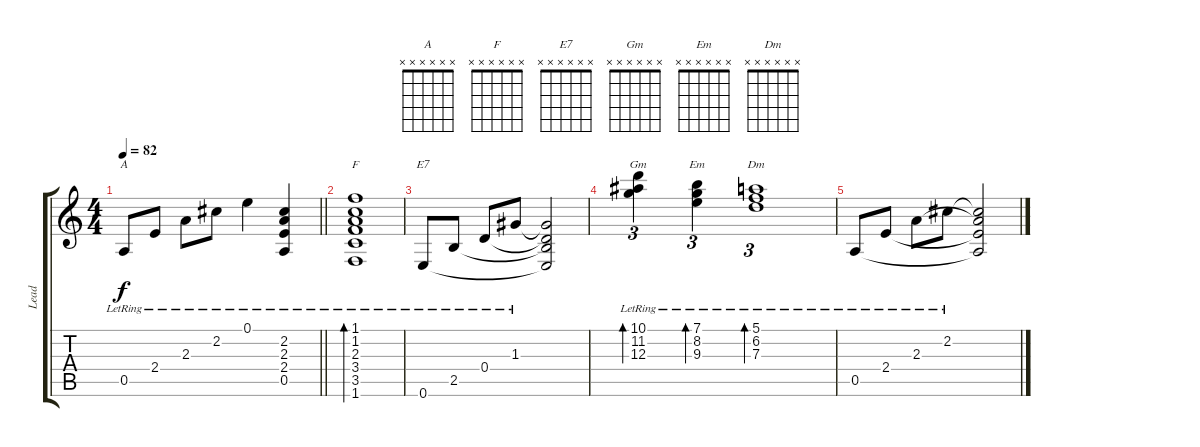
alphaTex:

\track ("Lead" "Lead") {instrument acousticguitarsteel}
\staff {score tabs}
\tuning (E4 B3 G3 D3 A2 E2) {hide}
\chord ("A" x x x x x x)
\chord ("F" x x x x x x)
\chord ("E7" x x x x x x)
\chord ("Gm" x x x x x x)
\chord ("Em" x x x x x x)
\chord ("Dm" x x x x x x)
\ts (4 4)
\tempo 82
\clef g2
\barLineRight lightlight
\ks c
0.5{lr}.8{ch "A" dy f} 2.4{lr}.8 2.3{lr}.8 2.2{lr}.8 0.1{lr}.4 (2.2{lr} 2.3{lr} 2.4{lr} 0.5{lr}).4 |
(1.1{lr} 1.2{lr} 2.3{lr} 3.4{lr} 3.5{lr} 1.6{lr}).1{bd 240 ch "F"} |
0.6{lr}.8{ch "E7"} 2.5{lr}.8 0.4{lr}.8 1.3{lr}.8 (1.3{t} 0.4{t} 2.5{t} 0.6{t}).2 |
(10.1{lr} 11.2{lr} 12.3{lr}).4{tu (3 2) bd 120 ch "Gm"} (7.1{lr} 8.2{lr} 9.3{lr}).4{tu (3 2) bd 120 ch "Em"} (5.1{lr} 6.2{lr} 7.3{lr}).1{tu (3 2) bd 120 ch "Dm"} |
0.5{lr}.8 2.4{lr}.8 2.3{lr}.8 2.2{lr}.8 (2.2{t} 2.3{t} 2.4{t} 0.5{t}).2
